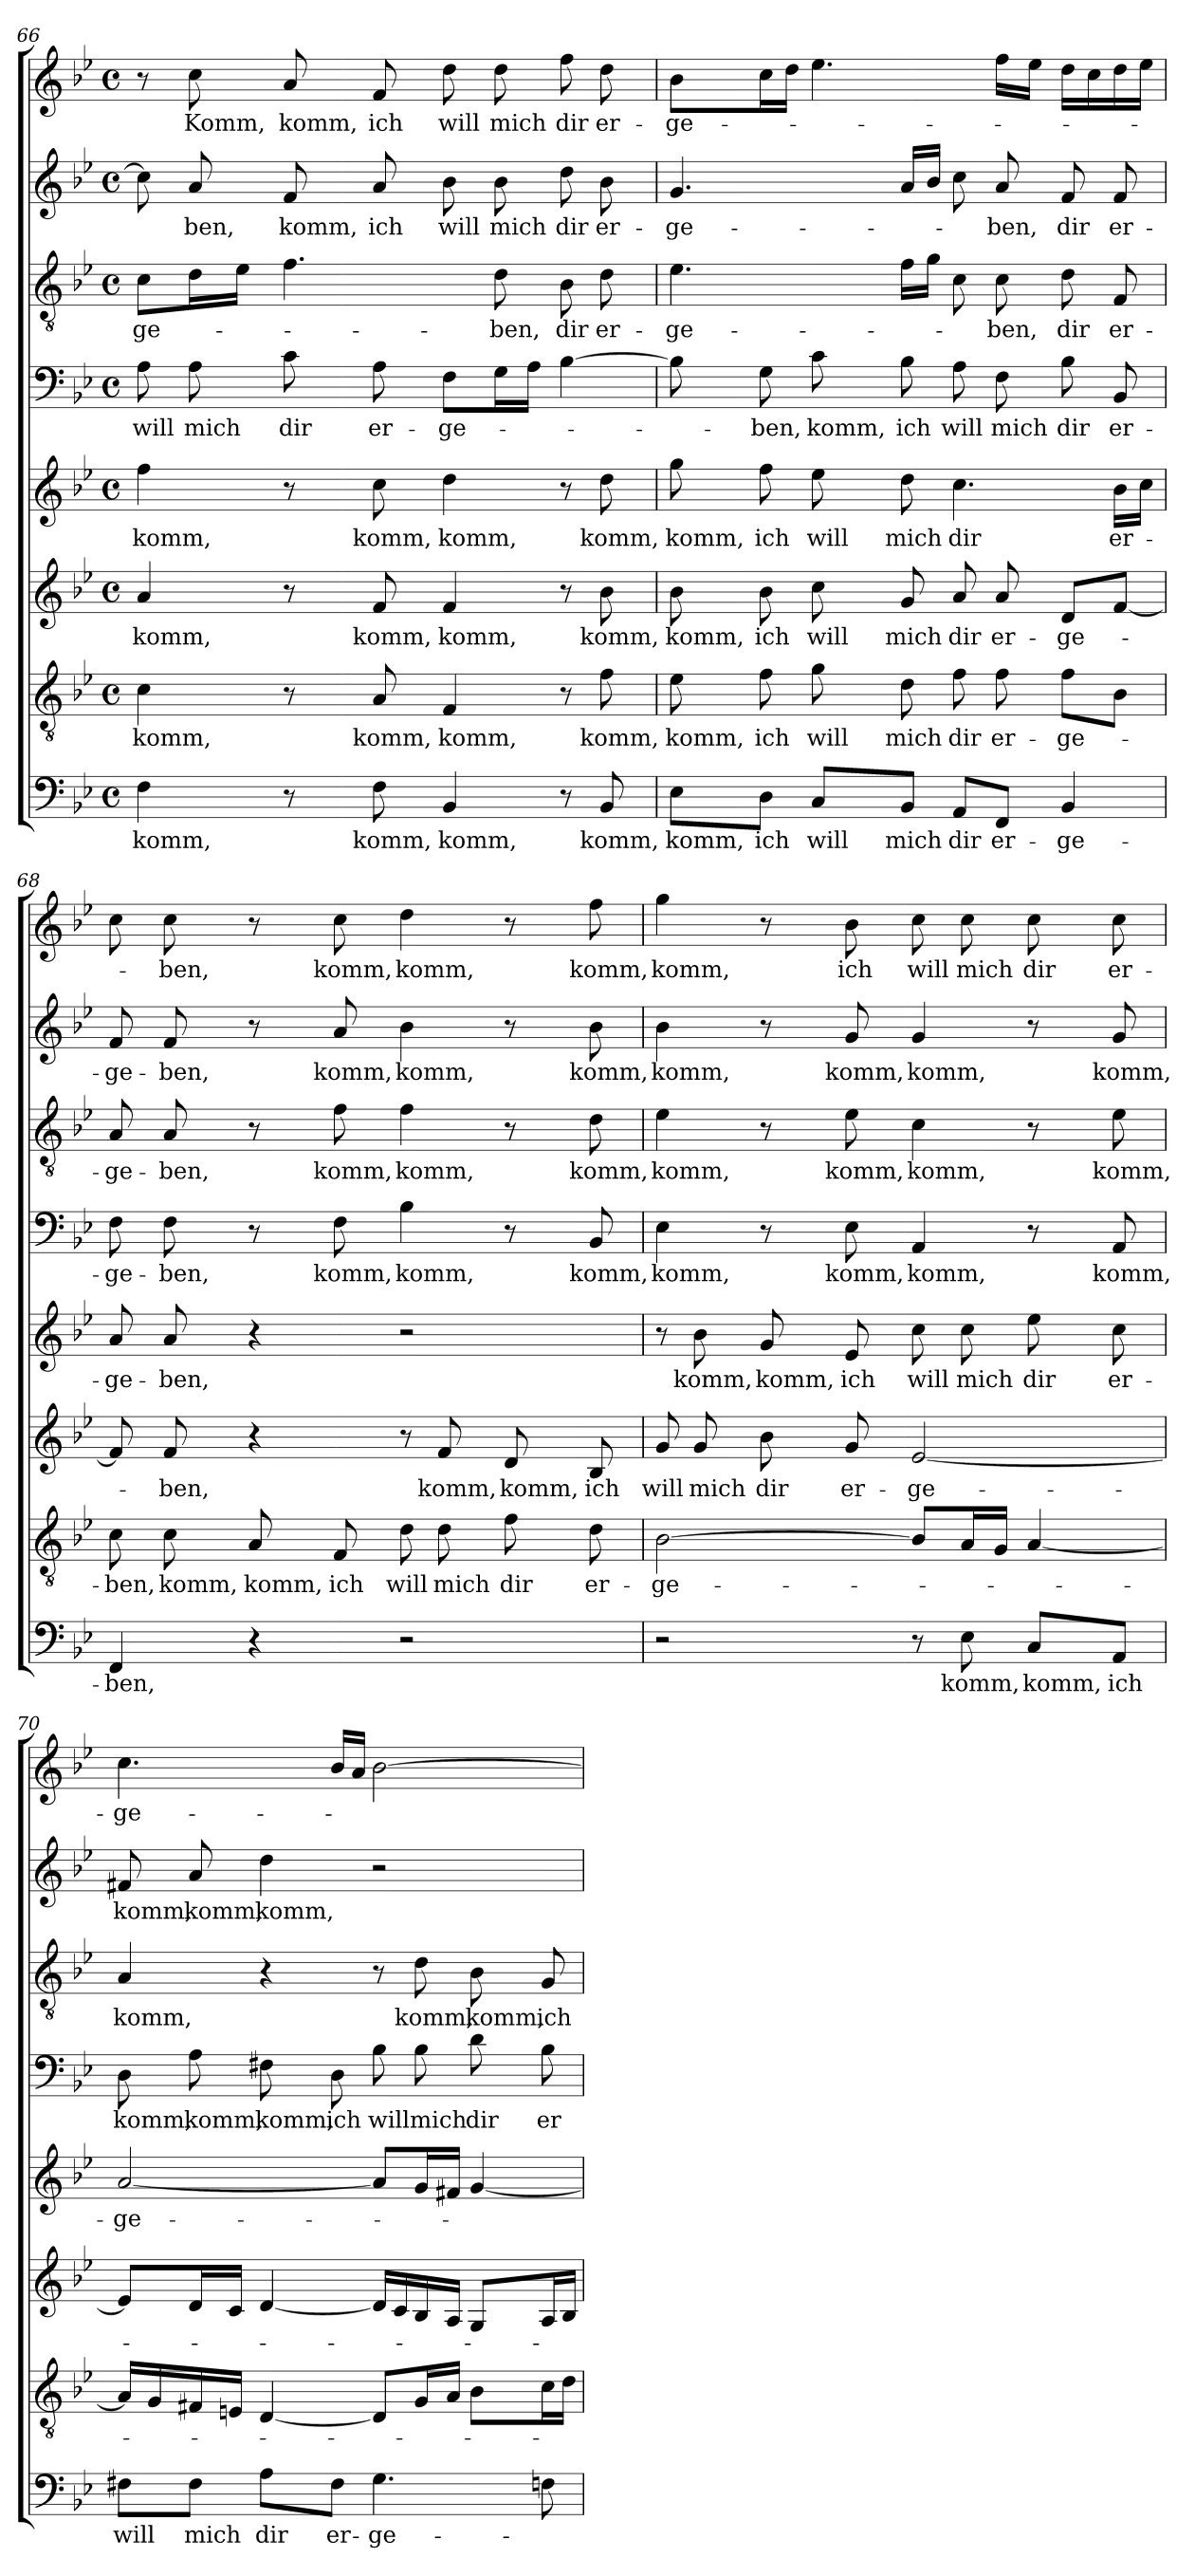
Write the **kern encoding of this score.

**kern	**text	**kern	**text	**kern	**text	**kern	**text	**kern	**text	**kern	**text	**kern	**text	**kern	**text
*part8	*part8	*part7	*part7	*part6	*part6	*part5	*part5	*part4	*part4	*part3	*part3	*part2	*part2	*part1	*part1
*staff8	*staff8	*staff7	*staff7	*staff6	*staff6	*staff5	*staff5	*staff4	*staff4	*staff3	*staff3	*staff2	*staff2	*staff1	*staff1
!!LO:LB:g=z
*clefF4	*	*clefGv2	*	*clefG2	*	*clefG2	*	*clefF4	*	*clefGv2	*	*clefG2	*	*clefG2	*
*k[b-e-]	*	*k[b-e-]	*	*k[b-e-]	*	*k[b-e-]	*	*k[b-e-]	*	*k[b-e-]	*	*k[b-e-]	*	*k[b-e-]	*
*B-:	*	*B-:	*	*B-:	*	*B-:	*	*B-:	*	*B-:	*	*B-:	*	*B-:	*
*M4/4	*	*M4/4	*	*M4/4	*	*M4/4	*	*M4/4	*	*M4/4	*	*M4/4	*	*M4/4	*
*met(c)	*	*met(c)	*	*met(c)	*	*met(c)	*	*met(c)	*	*met(c)	*	*met(c)	*	*met(c)	*
=66	=66	=66	=66	=66	=66	=66	=66	=66	=66	=66	=66	=66	=66	=66	=66
!	!LO:LY:b	!	!LO:LY:b	!	!LO:LY:b	!	!LO:LY:b	!	!LO:LY:b	!	!LO:LY:b	!	!	!	!
4F\	komm,	4c\	komm,	4a/	komm,	4ff\	komm,	8A\	will	8c\L	-ge-	8cc\]	.	8r	.
!	!	!	!	!	!	!	!	!	!LO:LY:b	!	!	!	!LO:LY:b	!	!LO:LY:b
.	.	.	.	.	.	.	.	8A\	mich	16d\L	.	8a/	-ben,	8cc\	Komm,
.	.	.	.	.	.	.	.	.	.	16e-\JJ	.	.	.	.	.
!	!	!	!	!	!	!	!	!	!LO:LY:b	!	!	!	!LO:LY:b	!	!LO:LY:b
8r	.	8r	.	8r	.	8r	.	8c\	dir	4.f\	.	8f/	komm,	8a/	komm,
!	!LO:LY:b	!	!LO:LY:b	!	!LO:LY:b	!	!LO:LY:b	!	!LO:LY:b	!	!	!	!LO:LY:b	!	!LO:LY:b
8F\	komm,	8A/	komm,	8f/	komm,	8cc\	komm,	8A\	er-	.	.	8a/	ich	8f/	ich
!	!LO:LY:b	!	!LO:LY:b	!	!LO:LY:b	!	!LO:LY:b	!	!LO:LY:b	!	!	!	!LO:LY:b	!	!LO:LY:b
4BB-/	komm,	4F/	komm,	4f/	komm,	4dd\	komm,	8F\L	-ge-	.	.	8b-\	will	8dd\	will
!	!	!	!	!	!	!	!	!	!	!	!LO:LY:b	!	!LO:LY:b	!	!LO:LY:b
.	.	.	.	.	.	.	.	16G\L	.	8d\	-ben,	8b-\	mich	8dd\	mich
.	.	.	.	.	.	.	.	16A\JJ	.	.	.	.	.	.	.
!	!	!	!	!	!	!	!	!	!	!	!LO:LY:b	!	!LO:LY:b	!	!LO:LY:b
8r	.	8r	.	8r	.	8r	.	[4B-\	.	8B-\	dir	8dd\	dir	8ff\	dir
!	!LO:LY:b	!	!LO:LY:b	!	!LO:LY:b	!	!LO:LY:b	!	!	!	!LO:LY:b	!	!LO:LY:b	!	!LO:LY:b
8BB-/	komm,	8f\	komm,	8b-\	komm,	8dd\	komm,	.	.	8d\	er-	8b-\	er-	8dd\	er-
=67	=67	=67	=67	=67	=67	=67	=67	=67	=67	=67	=67	=67	=67	=67	=67
!	!LO:LY:b	!	!LO:LY:b	!	!LO:LY:b	!	!LO:LY:b	!	!	!	!LO:LY:b	!	!LO:LY:b	!	!LO:LY:b
8E-\L	komm,	8e-\	komm,	8b-\	komm,	8gg\	komm,	8B-\]	.	4.e-\	-ge-	4.g/	-ge-	8b-\L	-ge-
!	!LO:LY:b	!	!LO:LY:b	!	!LO:LY:b	!	!LO:LY:b	!	!LO:LY:b	!	!	!	!	!	!
8D\J	ich	8f\	ich	8b-\	ich	8ff\	ich	8G\	-ben,	.	.	.	.	16cc\L	.
.	.	.	.	.	.	.	.	.	.	.	.	.	.	16dd\JJ	.
!	!LO:LY:b	!	!LO:LY:b	!	!LO:LY:b	!	!LO:LY:b	!	!LO:LY:b	!	!	!	!	!	!
8C/L	will	8g\	will	8cc\	will	8ee-\	will	8c\	komm,	.	.	.	.	4.ee-\	.
!	!LO:LY:b	!	!LO:LY:b	!	!LO:LY:b	!	!LO:LY:b	!	!LO:LY:b	!	!	!	!	!	!
8BB-/J	mich	8d\	mich	8g/	mich	8dd\	mich	8B-\	ich	16f\LL	.	16a/LL	.	.	.
.	.	.	.	.	.	.	.	.	.	16g\JJ	.	16b-/JJ	.	.	.
!	!LO:LY:b	!	!LO:LY:b	!	!LO:LY:b	!	!LO:LY:b	!	!LO:LY:b	!	!	!	!	!	!
8AA/L	dir	8f\	dir	8a/	dir	4.cc\	dir	8A\	will	8c\	.	8cc\	.	.	.
!	!LO:LY:b	!	!LO:LY:b	!	!LO:LY:b	!	!	!	!LO:LY:b	!	!LO:LY:b	!	!LO:LY:b	!	!
8FF/J	er-	8f\	er-	8a/	er-	.	.	8F\	mich	8c\	-ben,	8a/	-ben,	16ff\LL	.
.	.	.	.	.	.	.	.	.	.	.	.	.	.	16ee-\JJ	.
!	!LO:LY:b	!	!LO:LY:b	!	!LO:LY:b	!	!	!	!LO:LY:b	!	!LO:LY:b	!	!LO:LY:b	!	!
4BB-/	-ge-	8f\L	-ge-	8d/L	-ge-	.	.	8B-\	dir	8d\	dir	8f/	dir	16dd\LL	.
.	.	.	.	.	.	.	.	.	.	.	.	.	.	16cc\	.
!	!	!	!	!	!	!	!LO:LY:b	!	!LO:LY:b	!	!LO:LY:b	!	!LO:LY:b	!	!
.	.	8B-\J	.	[8f/J	.	16b-\LL	er-	8BB-/	er-	8F/	er-	8f/	er-	16dd\	.
.	.	.	.	.	.	16cc\JJ	.	.	.	.	.	.	.	16ee-\JJ	.
=68	=68	=68	=68	=68	=68	=68	=68	=68	=68	=68	=68	=68	=68	=68	=68
!	!LO:LY:b	!	!LO:LY:b	!	!	!	!LO:LY:b	!	!LO:LY:b	!	!LO:LY:b	!	!LO:LY:b	!	!
4FF/	-ben,	8c\	-ben,	8f/]	.	8a/	-ge-	8F\	-ge-	8A/	-ge-	8f/	-ge-	8cc\	.
!	!	!	!LO:LY:b	!	!LO:LY:b	!	!LO:LY:b	!	!LO:LY:b	!	!LO:LY:b	!	!LO:LY:b	!	!LO:LY:b
.	.	8c\	komm,	8f/	-ben,	8a/	-ben,	8F\	-ben,	8A/	-ben,	8f/	-ben,	8cc\	-ben,
!	!	!	!LO:LY:b	!	!	!	!	!	!	!	!	!	!	!	!
4r	.	8A/	komm,	4r	.	4r	.	8r	.	8r	.	8r	.	8r	.
!	!	!	!LO:LY:b	!	!	!	!	!	!LO:LY:b	!	!LO:LY:b	!	!LO:LY:b	!	!LO:LY:b
.	.	8F/	ich	.	.	.	.	8F\	komm,	8f\	komm,	8a/	komm,	8cc\	komm,
!	!	!	!LO:LY:b	!	!	!	!	!	!LO:LY:b	!	!LO:LY:b	!	!LO:LY:b	!	!LO:LY:b
2r	.	8d\	will	8r	.	2r	.	4B-\	komm,	4f\	komm,	4b-\	komm,	4dd\	komm,
!	!	!	!LO:LY:b	!	!LO:LY:b	!	!	!	!	!	!	!	!	!	!
.	.	8d\	mich	8f/	komm,	.	.	.	.	.	.	.	.	.	.
!	!	!	!LO:LY:b	!	!LO:LY:b	!	!	!	!	!	!	!	!	!	!
.	.	8f\	dir	8d/	komm,	.	.	8r	.	8r	.	8r	.	8r	.
!	!	!	!LO:LY:b	!	!LO:LY:b	!	!	!	!LO:LY:b	!	!LO:LY:b	!	!LO:LY:b	!	!LO:LY:b
.	.	8d\	er-	8B-/	ich	.	.	8BB-/	komm,	8d\	komm,	8b-\	komm,	8ff\	komm,
!!LO:PB:g=z
=69	=69	=69	=69	=69	=69	=69	=69	=69	=69	=69	=69	=69	=69	=69	=69
!	!	!	!LO:LY:b	!	!LO:LY:b	!	!	!	!LO:LY:b	!	!LO:LY:b	!	!LO:LY:b	!	!LO:LY:b
2r	.	[2B-\	-ge-	8g/	will	8r	.	4E-\	komm,	4e-\	komm,	4b-\	komm,	4gg\	komm,
!	!	!	!	!	!LO:LY:b	!	!LO:LY:b	!	!	!	!	!	!	!	!
.	.	.	.	8g/	mich	8b-\	komm,	.	.	.	.	.	.	.	.
!	!	!	!	!	!LO:LY:b	!	!LO:LY:b	!	!	!	!	!	!	!	!
.	.	.	.	8b-\	dir	8g/	komm,	8r	.	8r	.	8r	.	8r	.
!	!	!	!	!	!LO:LY:b	!	!LO:LY:b	!	!LO:LY:b	!	!LO:LY:b	!	!LO:LY:b	!	!LO:LY:b
.	.	.	.	8g/	er-	8e-/	ich	8E-\	komm,	8e-\	komm,	8g/	komm,	8b-\	ich
!	!	!	!	!	!LO:LY:b	!	!LO:LY:b	!	!LO:LY:b	!	!LO:LY:b	!	!LO:LY:b	!	!LO:LY:b
8r	.	8B-/L]	.	[2e-/	-ge-	8cc\	will	4AA/	komm,	4c\	komm,	4g/	komm,	8cc\	will
!	!LO:LY:b	!	!	!	!	!	!LO:LY:b	!	!	!	!	!	!	!	!LO:LY:b
8E-\	komm,	16A/L	.	.	.	8cc\	mich	.	.	.	.	.	.	8cc\	mich
.	.	16G/JJ	.	.	.	.	.	.	.	.	.	.	.	.	.
!	!LO:LY:b	!	!	!	!	!	!LO:LY:b	!	!	!	!	!	!	!	!LO:LY:b
8C/L	komm,	[4A/	.	.	.	8ee-\	dir	8r	.	8r	.	8r	.	8cc\	dir
!	!LO:LY:b	!	!	!	!	!	!LO:LY:b	!	!LO:LY:b	!	!LO:LY:b	!	!LO:LY:b	!	!LO:LY:b
8AA/J	ich	.	.	.	.	8cc\	er-	8AA/	komm,	8e-\	komm,	8g/	komm,	8cc\	er-
=70	=70	=70	=70	=70	=70	=70	=70	=70	=70	=70	=70	=70	=70	=70	=70
!	!LO:LY:b	!	!	!	!	!	!LO:LY:b	!	!LO:LY:b	!	!LO:LY:b	!	!LO:LY:b	!	!LO:LY:b
8F#X\L	will	16A/LL]	.	8e-/L]	.	[2a/	-ge-	8D\	komm,	4A/	komm,	8f#X/	komm,	4.cc\	-ge-
.	.	16G/	.	.	.	.	.	.	.	.	.	.	.	.	.
!	!LO:LY:b	!	!	!	!	!	!	!	!LO:LY:b	!	!	!	!LO:LY:b	!	!
8F#\J	mich	16F#X/	.	16d/L	.	.	.	8A\	komm,	.	.	8a/	komm,	.	.
.	.	16En/JJ	.	16c/JJ	.	.	.	.	.	.	.	.	.	.	.
!	!LO:LY:b	!	!	!	!	!	!	!	!LO:LY:b	!	!	!	!LO:LY:b	!	!
8A\L	dir	[4D/	.	[4d/	.	.	.	8F#X\	komm,	4r	.	4dd\	komm,	.	.
!	!LO:LY:b	!	!	!	!	!	!	!	!LO:LY:b	!	!	!	!	!	!
8F#\J	er-	.	.	.	.	.	.	8D\	ich	.	.	.	.	16b-/LL	.
.	.	.	.	.	.	.	.	.	.	.	.	.	.	16a/JJ	.
!	!LO:LY:b	!	!	!	!	!	!	!	!LO:LY:b	!	!	!	!	!	!
4.G\	-ge-	8D/L]	.	16d/LL]	.	8a/L]	.	8B-\	will	8r	.	2r	.	[2b-\	.
.	.	.	.	16c/	.	.	.	.	.	.	.	.	.	.	.
!	!	!	!	!	!	!	!	!	!LO:LY:b	!	!LO:LY:b	!	!	!	!
.	.	16G/L	.	16B-/	.	16g/L	.	8B-\	mich	8d\	komm,	.	.	.	.
.	.	16A/JJ	.	16A/JJ	.	16f#X/JJ	.	.	.	.	.	.	.	.	.
!	!	!	!	!	!	!	!	!	!LO:LY:b	!	!LO:LY:b	!	!	!	!
.	.	8B-\L	.	8G/L	.	[4g/	.	8d\	dir	8B-\	komm,	.	.	.	.
!	!	!	!	!	!	!	!	!	!LO:LY:b	!	!LO:LY:b	!	!	!	!
8Fn\	.	16c\L	.	16A/L	.	.	.	8B-\	er-	8G/	ich	.	.	.	.
.	.	16d\JJ	.	16B-/JJ	.	.	.	.	.	.	.	.	.	.	.
=	=	=	=	=	=	=	=	=	=	=	=	=	=	=	=
*-	*-	*-	*-	*-	*-	*-	*-	*-	*-	*-	*-	*-	*-	*-	*-
